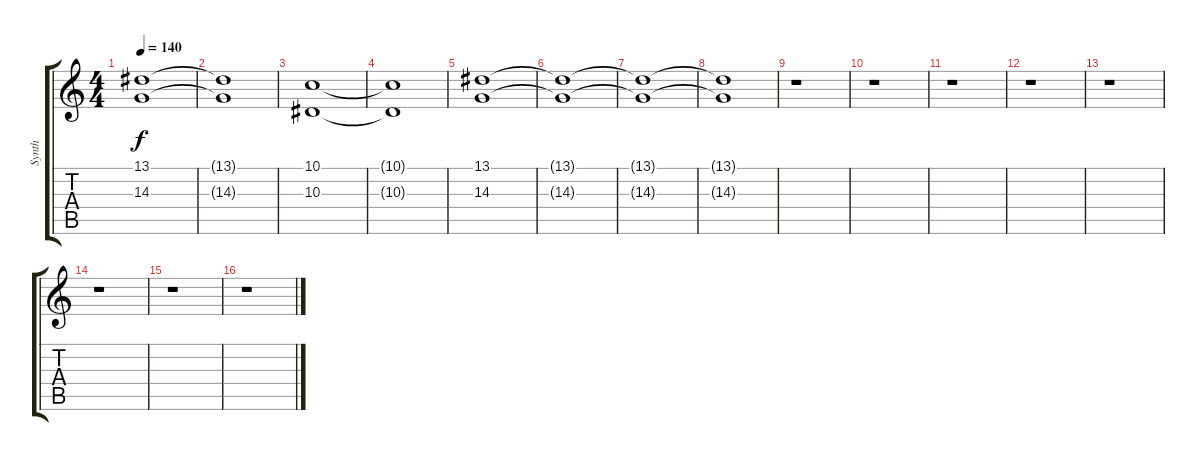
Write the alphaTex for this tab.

\track ("Synth" "Synth") {instrument pad8sweep}
\staff {score tabs}
\tuning (D4 A3 F3 C3 G2 C2) {hide}
\ts (4 4)
\tempo 140
\clef g2
\ks c
(13.1 14.3).1{dy f} |
(13.1{t} 14.3{t}).1 |
(10.1 10.3).1 |
(10.1{t} 10.3{t}).1 |
(13.1 14.3).1 |
(13.1{t} 14.3{t}).1 |
(13.1{t} 14.3{t}).1 |
(13.1{t} 14.3{t}).1 |
r.1 |
r.1 |
r.1 |
r.1 |
r.1 |
r.1 |
r.1 |
r.1
